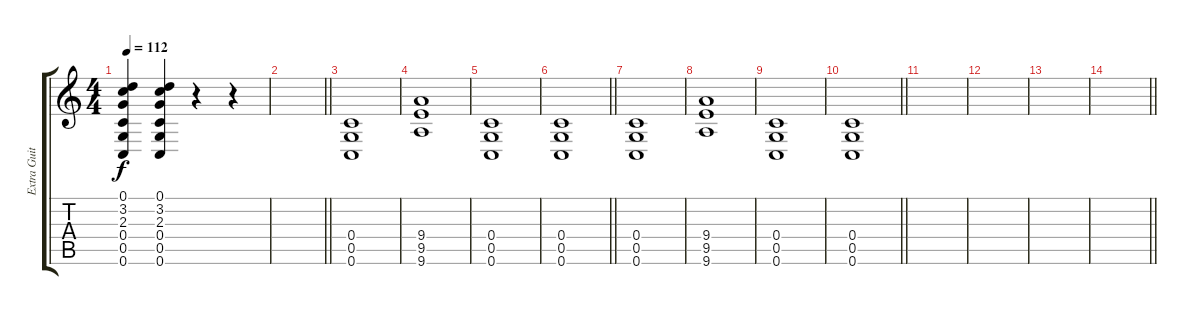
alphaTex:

\track ("Extra Guitar 2" "Extra Guit") {instrument distortionguitar}
\staff {score tabs}
\tuning (D4 A3 F3 C3 G2 C2) {hide}
\ts (4 4)
\tempo 112
\clef g2
\ks c
(0.1 3.2 2.3 0.4 0.5 0.6).4{dy f} (0.1 3.2 2.3 0.4 0.5 0.6).4 r.4 r.4 |
\barLineRight lightlight
|
(0.4 0.5 0.6).1{balance 16 instrument distortionguitar} |
(9.4 9.5 9.6).1 |
(0.4 0.5 0.6).1 |
\barLineRight lightlight
(0.4 0.5 0.6).1 |
(0.4 0.5 0.6).1 |
(9.4 9.5 9.6).1 |
(0.4 0.5 0.6).1 |
\barLineRight lightlight
(0.4 0.5 0.6).1 |
|
|
|
\barLineRight lightlight
